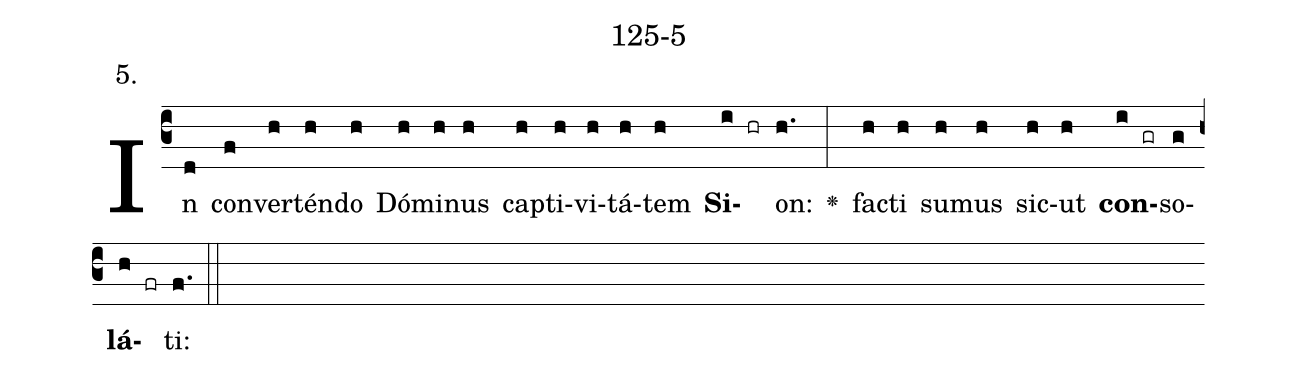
name: 125-5;
annotation: 5.;
%%
(c3)In(d) con(f)ver(h)tén(h)do(h) Dó(h)mi(h)nus(h) cap(h)ti(h)vi(h)tá(h)tem(h) <b>Si</b>(i hr)on:(h.) <v>\greheightstar</v>(:) fac(h)ti(h) su(h)mus(h) sic(h)ut(h) <b>con</b>(i gr)so(g)<b>lá</b>(h fr)ti:(f.) (::)


%E(h) u(h) o(i) u(g) a(h) e.(f.) (::)
